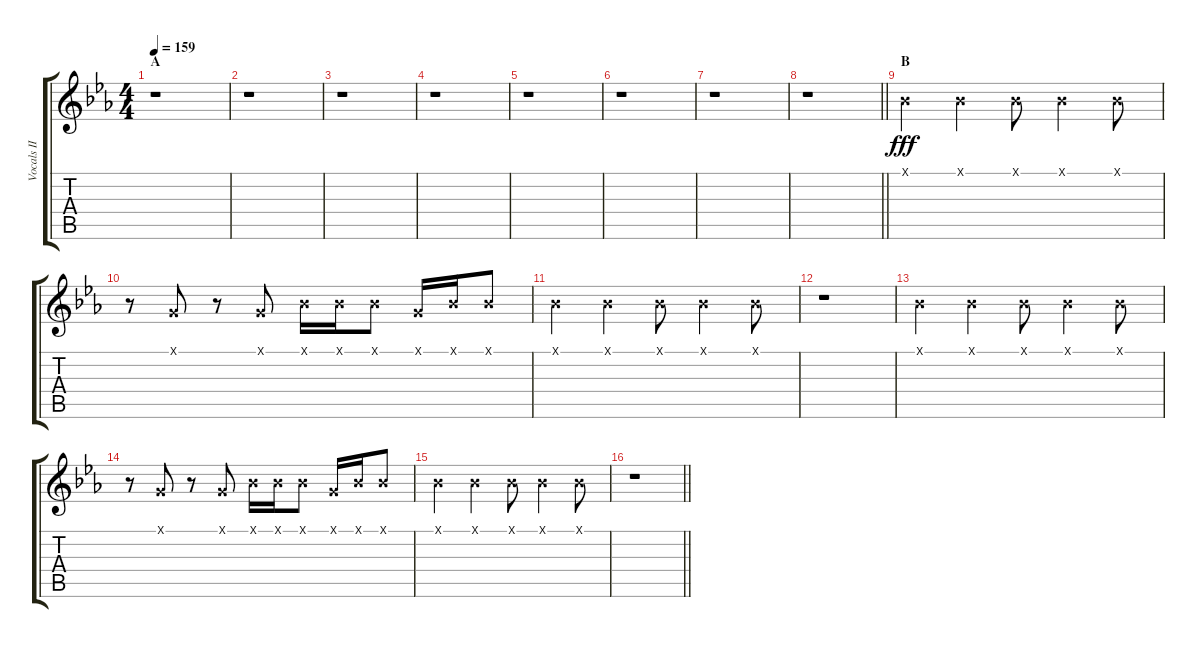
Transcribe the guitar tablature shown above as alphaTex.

\track ("Vocals II" "Vocals II") {instrument voiceoohs}
\staff {score tabs}
\tuning (D4 A3 F3 C3 G2 C2) {hide}
\ts (4 4)
\section ("" "A")
\tempo 159
\clef g2
\ks eb
r.1{dy fff} |
r.1 |
r.1 |
r.1 |
r.1 |
r.1 |
r.1 |
\barLineRight lightlight
r.1 |
\section ("" "B")
8.1{x}.4 8.1{x}.4 8.1{x}.8 8.1{x}.4 8.1{x}.8 |
r.8 5.1{x}.8 r.8 5.1{x}.8 8.1{x}.16 8.1{x}.16 8.1{x}.8 5.1{x}.16 8.1{x}.16 8.1{x}.8 |
8.1{x}.4 8.1{x}.4 8.1{x}.8 8.1{x}.4 8.1{x}.8 |
r.1 |
8.1{x}.4 8.1{x}.4 8.1{x}.8 8.1{x}.4 8.1{x}.8 |
r.8 5.1{x}.8 r.8 5.1{x}.8 8.1{x}.16 8.1{x}.16 8.1{x}.8 5.1{x}.16 8.1{x}.16 8.1{x}.8 |
8.1{x}.4 8.1{x}.4 8.1{x}.8 8.1{x}.4 8.1{x}.8 |
\barLineRight lightlight
r.1
